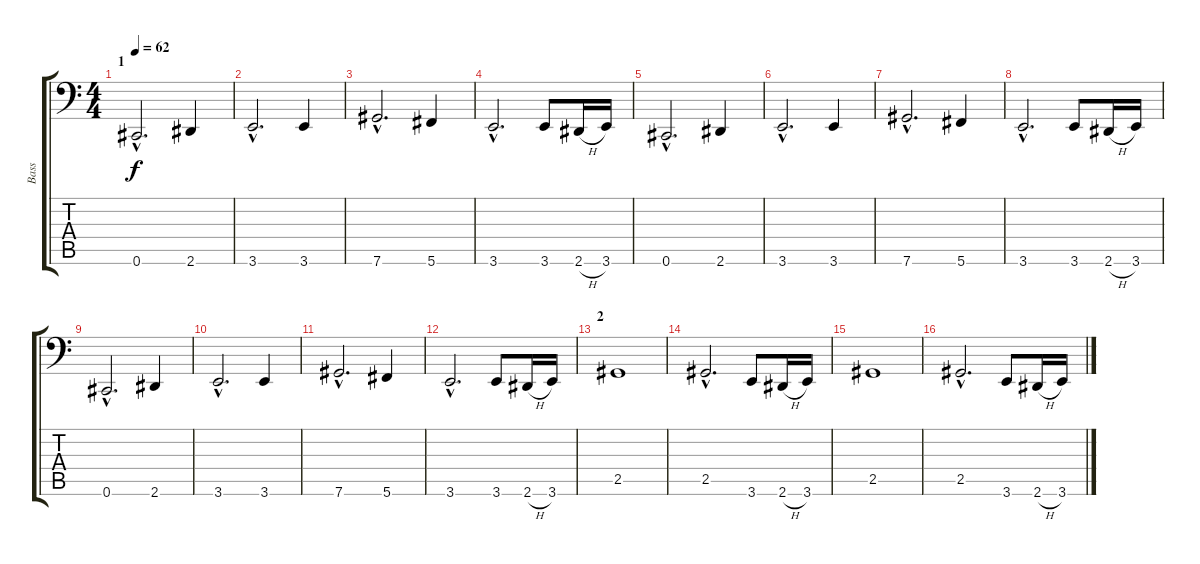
\track ("Bass" "Bass") {instrument electricbassfinger}
\staff {score tabs}
\tuning (Db3 Ab2 E2 B1 Gb1 Db1) {hide}
\ts (4 4)
\section ("" "1")
\tempo 62
\clef f4
\ks c
0.6{hac}.2{d dy f instrument electricbassfinger} 2.6.4 |
3.6{hac}.2{d} 3.6.4 |
7.6{hac}.2{d} 5.6.4 |
3.6{hac}.2{d} 3.6.8 2.6{h}.16 3.6.16 |
0.6{hac}.2{d} 2.6.4 |
3.6{hac}.2{d} 3.6.4 |
7.6{hac}.2{d} 5.6.4 |
3.6{hac}.2{d} 3.6.8 2.6{h}.16 3.6.16 |
0.6{hac}.2{d} 2.6.4 |
3.6{hac}.2{d} 3.6.4 |
7.6{hac}.2{d} 5.6.4 |
3.6{hac}.2{d} 3.6.8 2.6{h}.16 3.6.16 |
\section ("" "2")
2.5.1 |
2.5{hac}.2{d} 3.6.8 2.6{h}.16 3.6.16 |
2.5.1 |
2.5{hac}.2{d} 3.6.8 2.6{h}.16 3.6.16
